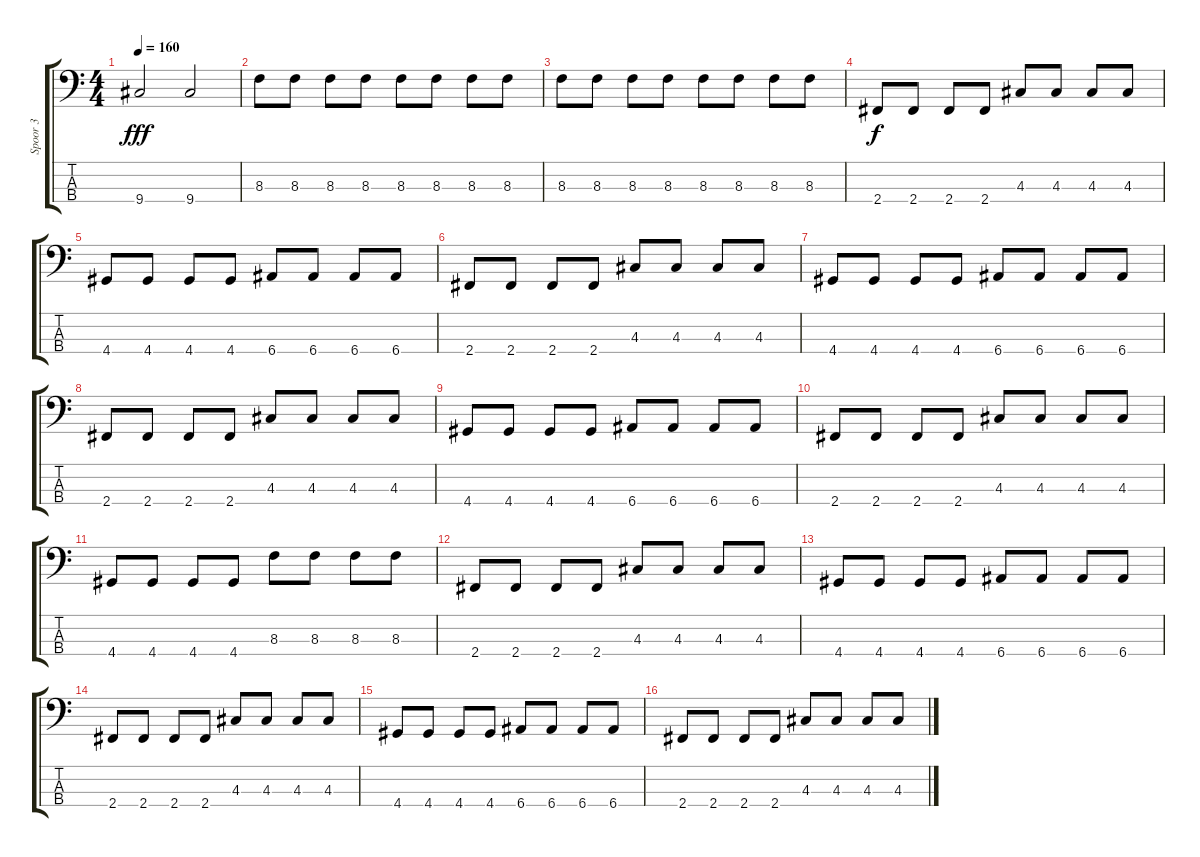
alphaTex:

\track ("Spoor 3" "Spoor 3") {instrument electricbassfinger}
\staff {score tabs}
\tuning (G2 D2 A1 E1) {hide}
\ts (4 4)
\tempo 160
\clef f4
\ks c
9.4.2{dy fff} 9.4.2 |
8.3.8 8.3.8 8.3.8 8.3.8 8.3.8 8.3.8 8.3.8 8.3.8 |
8.3.8 8.3.8 8.3.8 8.3.8 8.3.8 8.3.8 8.3.8 8.3.8 |
2.4.8{dy f} 2.4.8 2.4.8 2.4.8 4.3.8 4.3.8 4.3.8 4.3.8 |
4.4.8 4.4.8 4.4.8 4.4.8 6.4.8 6.4.8 6.4.8 6.4.8 |
2.4.8 2.4.8 2.4.8 2.4.8 4.3.8 4.3.8 4.3.8 4.3.8 |
4.4.8 4.4.8 4.4.8 4.4.8 6.4.8 6.4.8 6.4.8 6.4.8 |
2.4.8 2.4.8 2.4.8 2.4.8 4.3.8 4.3.8 4.3.8 4.3.8 |
4.4.8 4.4.8 4.4.8 4.4.8 6.4.8 6.4.8 6.4.8 6.4.8 |
2.4.8 2.4.8 2.4.8 2.4.8 4.3.8 4.3.8 4.3.8 4.3.8 |
4.4.8 4.4.8 4.4.8 4.4.8 8.3.8 8.3.8 8.3.8 8.3.8 |
2.4.8 2.4.8 2.4.8 2.4.8 4.3.8 4.3.8 4.3.8 4.3.8 |
4.4.8 4.4.8 4.4.8 4.4.8 6.4.8 6.4.8 6.4.8 6.4.8 |
2.4.8 2.4.8 2.4.8 2.4.8 4.3.8 4.3.8 4.3.8 4.3.8 |
4.4.8 4.4.8 4.4.8 4.4.8 6.4.8 6.4.8 6.4.8 6.4.8 |
2.4.8 2.4.8 2.4.8 2.4.8 4.3.8 4.3.8 4.3.8 4.3.8
